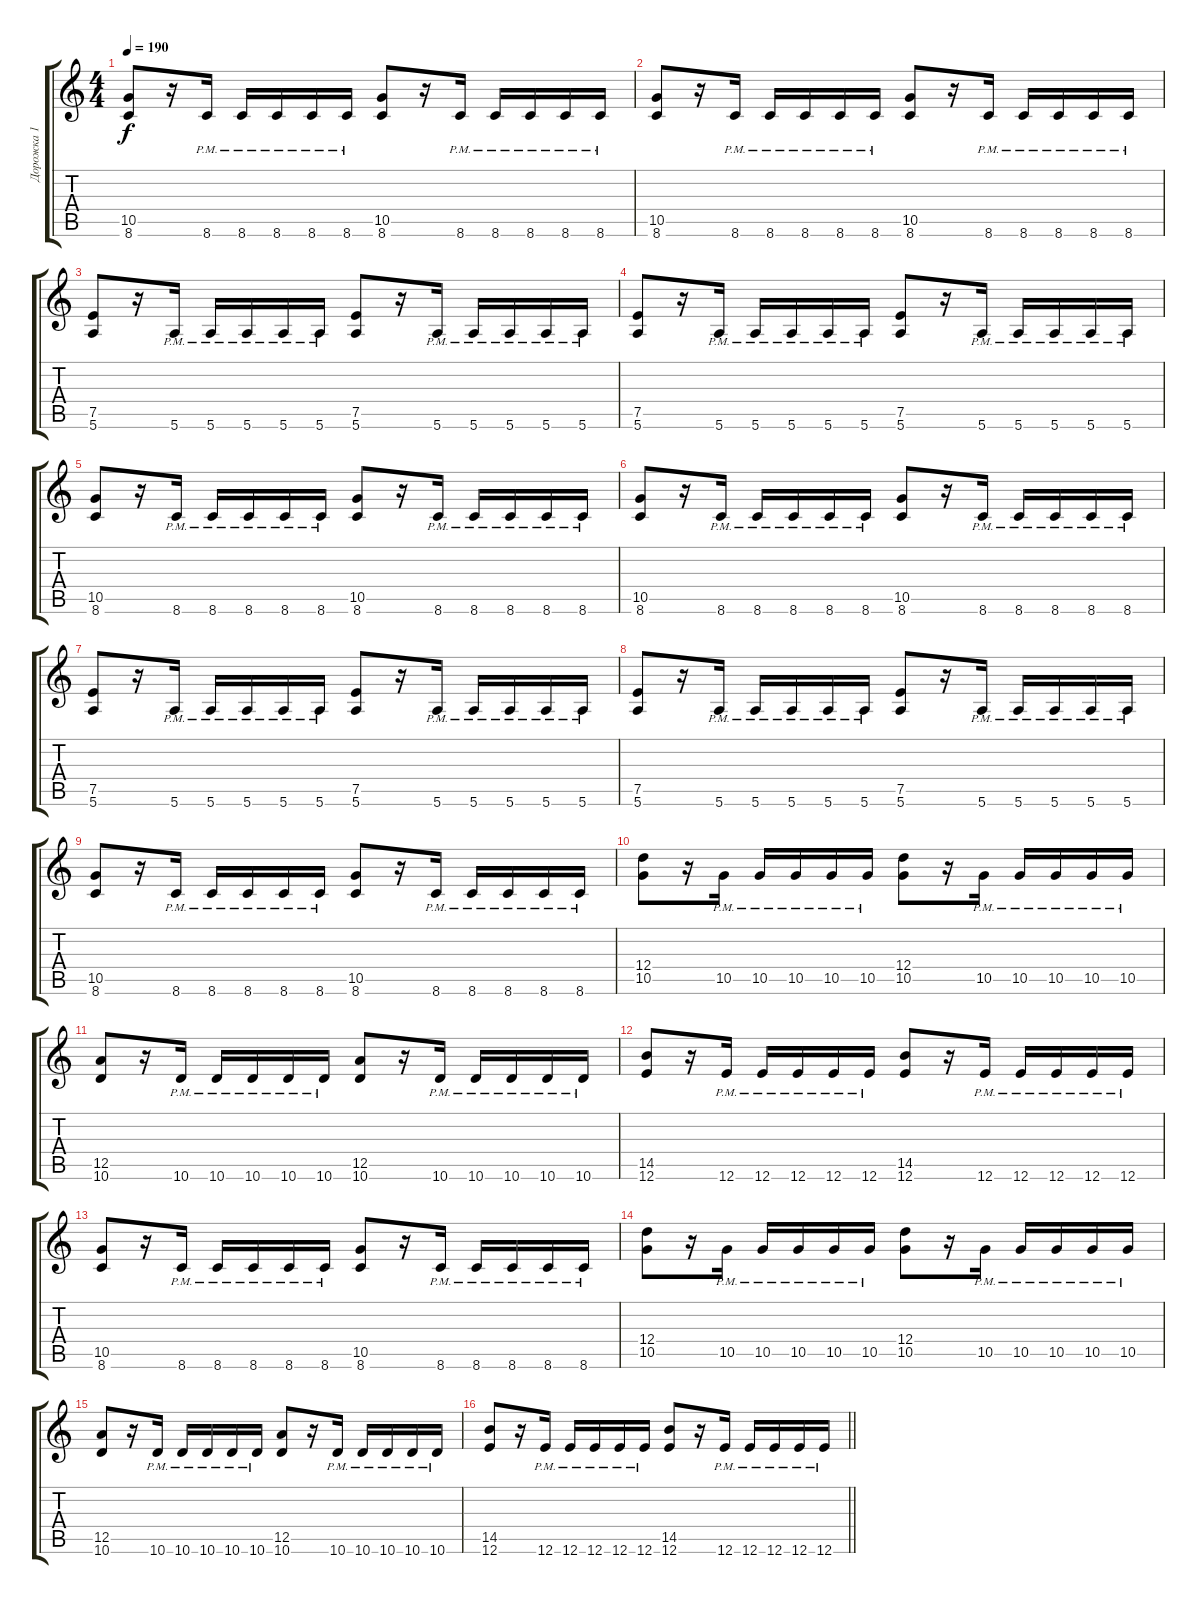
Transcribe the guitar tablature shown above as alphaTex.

\track ("Дорожка 1" "Дорожка 1") {instrument distortionguitar}
\staff {score tabs}
\tuning (E4 B3 G3 D3 A2 E2) {hide}
\ts (4 4)
\tempo 190
\clef g2
\ks c
(10.5 8.6).8{dy f} r.16 8.6{pm}.16 8.6{pm}.16 8.6{pm}.16 8.6{pm}.16 8.6{pm}.16 (10.5 8.6).8 r.16 8.6{pm}.16 8.6{pm}.16 8.6{pm}.16 8.6{pm}.16 8.6{pm}.16 |
(10.5 8.6).8 r.16 8.6{pm}.16 8.6{pm}.16 8.6{pm}.16 8.6{pm}.16 8.6{pm}.16 (10.5 8.6).8 r.16 8.6{pm}.16 8.6{pm}.16 8.6{pm}.16 8.6{pm}.16 8.6{pm}.16 |
(7.5 5.6).8 r.16 5.6{pm}.16 5.6{pm}.16 5.6{pm}.16 5.6{pm}.16 5.6{pm}.16 (7.5 5.6).8 r.16 5.6{pm}.16 5.6{pm}.16 5.6{pm}.16 5.6{pm}.16 5.6{pm}.16 |
(7.5 5.6).8 r.16 5.6{pm}.16 5.6{pm}.16 5.6{pm}.16 5.6{pm}.16 5.6{pm}.16 (7.5 5.6).8 r.16 5.6{pm}.16 5.6{pm}.16 5.6{pm}.16 5.6{pm}.16 5.6{pm}.16 |
(10.5 8.6).8 r.16 8.6{pm}.16 8.6{pm}.16 8.6{pm}.16 8.6{pm}.16 8.6{pm}.16 (10.5 8.6).8 r.16 8.6{pm}.16 8.6{pm}.16 8.6{pm}.16 8.6{pm}.16 8.6{pm}.16 |
(10.5 8.6).8 r.16 8.6{pm}.16 8.6{pm}.16 8.6{pm}.16 8.6{pm}.16 8.6{pm}.16 (10.5 8.6).8 r.16 8.6{pm}.16 8.6{pm}.16 8.6{pm}.16 8.6{pm}.16 8.6{pm}.16 |
(7.5 5.6).8 r.16 5.6{pm}.16 5.6{pm}.16 5.6{pm}.16 5.6{pm}.16 5.6{pm}.16 (7.5 5.6).8 r.16 5.6{pm}.16 5.6{pm}.16 5.6{pm}.16 5.6{pm}.16 5.6{pm}.16 |
(7.5 5.6).8 r.16 5.6{pm}.16 5.6{pm}.16 5.6{pm}.16 5.6{pm}.16 5.6{pm}.16 (7.5 5.6).8 r.16 5.6{pm}.16 5.6{pm}.16 5.6{pm}.16 5.6{pm}.16 5.6{pm}.16 |
(10.5 8.6).8 r.16 8.6{pm}.16 8.6{pm}.16 8.6{pm}.16 8.6{pm}.16 8.6{pm}.16 (10.5 8.6).8 r.16 8.6{pm}.16 8.6{pm}.16 8.6{pm}.16 8.6{pm}.16 8.6{pm}.16 |
(12.4 10.5).8 r.16 10.5{pm}.16 10.5{pm}.16 10.5{pm}.16 10.5{pm}.16 10.5{pm}.16 (12.4 10.5).8 r.16 10.5{pm}.16 10.5{pm}.16 10.5{pm}.16 10.5{pm}.16 10.5{pm}.16 |
(12.5 10.6).8 r.16 10.6{pm}.16 10.6{pm}.16 10.6{pm}.16 10.6{pm}.16 10.6{pm}.16 (12.5 10.6).8 r.16 10.6{pm}.16 10.6{pm}.16 10.6{pm}.16 10.6{pm}.16 10.6{pm}.16 |
(14.5 12.6).8 r.16 12.6{pm}.16 12.6{pm}.16 12.6{pm}.16 12.6{pm}.16 12.6{pm}.16 (14.5 12.6).8 r.16 12.6{pm}.16 12.6{pm}.16 12.6{pm}.16 12.6{pm}.16 12.6{pm}.16 |
(10.5 8.6).8 r.16 8.6{pm}.16 8.6{pm}.16 8.6{pm}.16 8.6{pm}.16 8.6{pm}.16 (10.5 8.6).8 r.16 8.6{pm}.16 8.6{pm}.16 8.6{pm}.16 8.6{pm}.16 8.6{pm}.16 |
(12.4 10.5).8 r.16 10.5{pm}.16 10.5{pm}.16 10.5{pm}.16 10.5{pm}.16 10.5{pm}.16 (12.4 10.5).8 r.16 10.5{pm}.16 10.5{pm}.16 10.5{pm}.16 10.5{pm}.16 10.5{pm}.16 |
(12.5 10.6).8 r.16 10.6{pm}.16 10.6{pm}.16 10.6{pm}.16 10.6{pm}.16 10.6{pm}.16 (12.5 10.6).8 r.16 10.6{pm}.16 10.6{pm}.16 10.6{pm}.16 10.6{pm}.16 10.6{pm}.16 |
\barLineRight lightlight
(14.5 12.6).8 r.16 12.6{pm}.16 12.6{pm}.16 12.6{pm}.16 12.6{pm}.16 12.6{pm}.16 (14.5 12.6).8 r.16 12.6{pm}.16 12.6{pm}.16 12.6{pm}.16 12.6{pm}.16 12.6{pm}.16
